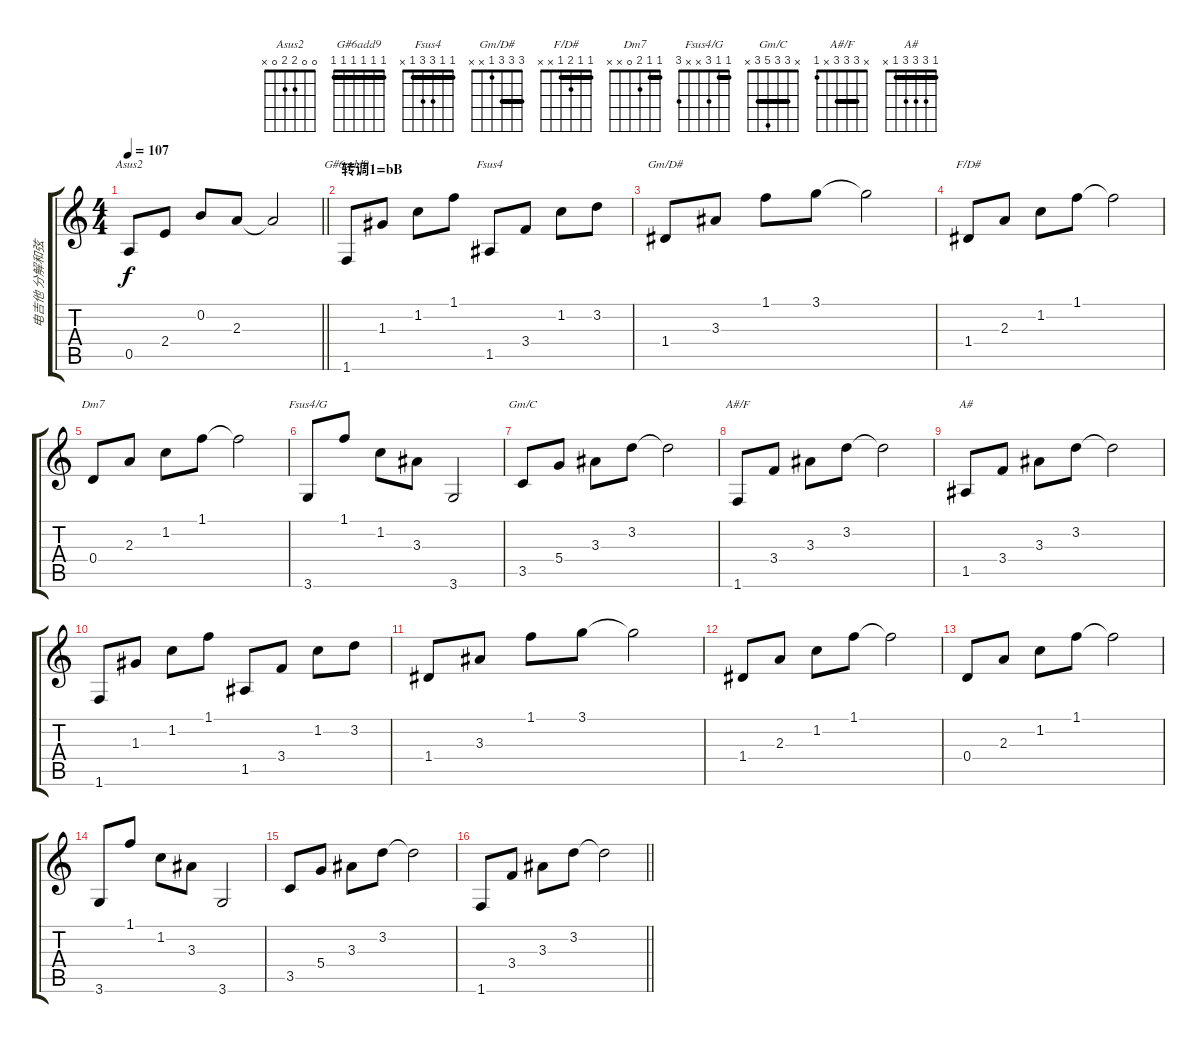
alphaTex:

\track ("电吉他 分解和弦" "电吉他 分解和弦") {instrument electricguitarjazz}
\staff {score tabs}
\tuning (E4 B3 G3 D3 A2 E2) {hide}
\chord ("Asus2" 0 0 2 2 0 x)
\chord ("G#6add9" 1 1 1 1 1 1) {barre 1}
\chord ("Fsus4" 1 1 3 3 1 x) {barre 1}
\chord ("Gm/D#" 3 3 3 1 x x) {barre 3}
\chord ("F/D#" 1 1 2 1 x x) {barre 1}
\chord ("Dm7" 1 1 2 0 x x) {barre 1}
\chord ("Fsus4/G" 1 1 3 x x 3) {barre 1}
\chord ("Gm/C" x 3 3 5 3 x) {barre 3}
\chord ("A#/F" x 3 3 3 x 1) {barre 3}
\chord ("A#" 1 3 3 3 1 x) {barre 1}
\ts (4 4)
\tempo 107
\clef g2
\barLineRight lightlight
\ks c
0.5.8{ch "Asus2" dy f} 2.4.8 0.2.8 2.3.8 2.3{t}.2 |
\section ("" "转调1=bB")
1.6.8{ch "G#6add9"} 1.3.8 1.2.8 1.1.8 1.5.8{ch "Fsus4"} 3.4.8 1.2.8 3.2.8 |
1.4.8{ch "Gm/D#"} 3.3.8 1.1.8 3.1.8 3.1{t}.2 |
1.4.8{ch "F/D#"} 2.3.8 1.2.8 1.1.8 1.1{t}.2 |
0.4.8{ch "Dm7"} 2.3.8 1.2.8 1.1.8 1.1{t}.2 |
3.6.8{ch "Fsus4/G"} 1.1.8 1.2.8 3.3.8 3.6.2 |
3.5.8{ch "Gm/C"} 5.4.8 3.3.8 3.2.8 3.2{t}.2 |
1.6.8{ch "A#/F"} 3.4.8 3.3.8 3.2.8 3.2{t}.2 |
1.5.8{ch "A#"} 3.4.8 3.3.8 3.2.8 3.2{t}.2 |
1.6.8 1.3.8 1.2.8 1.1.8 1.5.8 3.4.8 1.2.8 3.2.8 |
1.4.8 3.3.8 1.1.8 3.1.8 3.1{t}.2 |
1.4.8 2.3.8 1.2.8 1.1.8 1.1{t}.2 |
0.4.8 2.3.8 1.2.8 1.1.8 1.1{t}.2 |
3.6.8 1.1.8 1.2.8 3.3.8 3.6.2 |
3.5.8 5.4.8 3.3.8 3.2.8 3.2{t}.2 |
\barLineRight lightlight
1.6.8 3.4.8 3.3.8 3.2.8 3.2{t}.2
